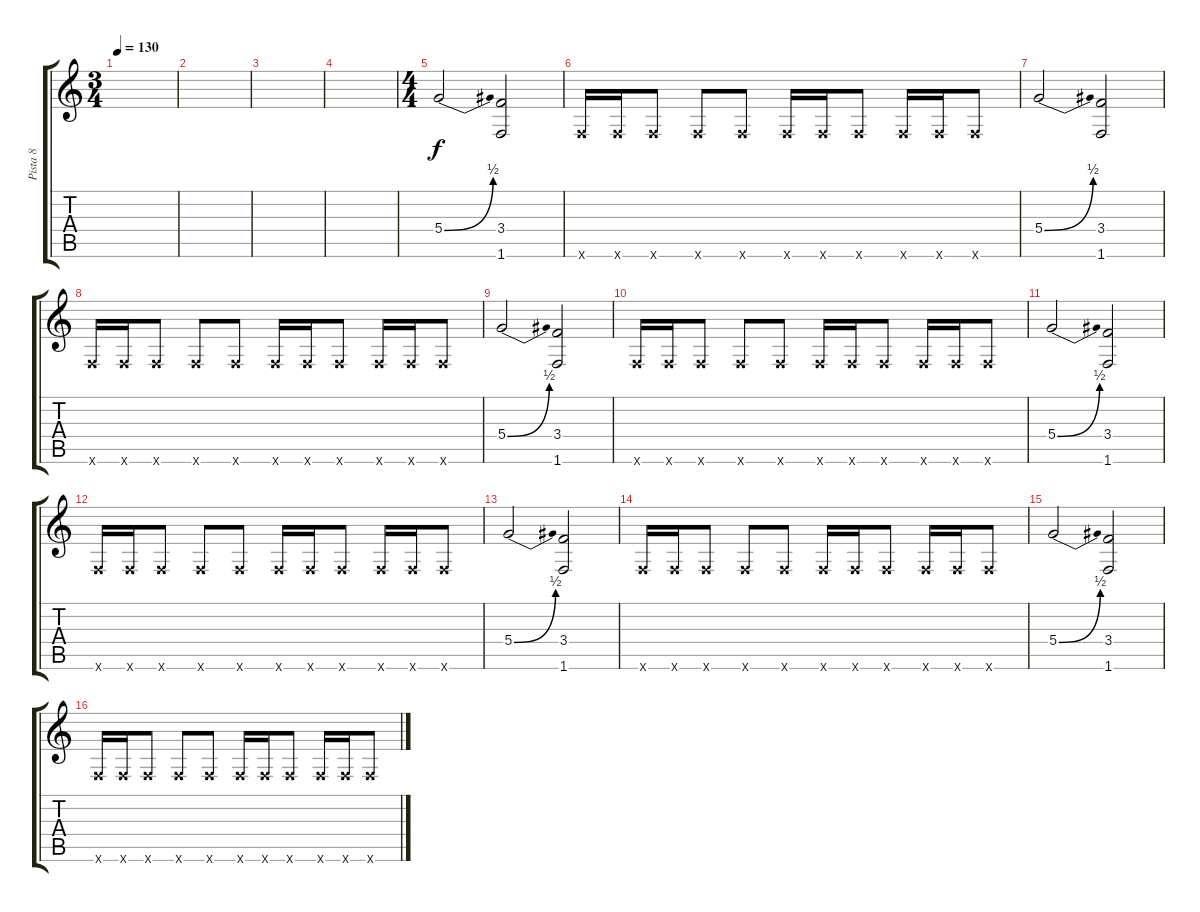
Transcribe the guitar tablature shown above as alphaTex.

\track ("Pista 8" "Pista 8") {instrument distortionguitar}
\staff {score tabs}
\tuning (E4 B3 G3 D3 A2 E2) {hide}
\ts (3 4)
\tempo 130
\clef g2
\ks c
|
|
|
|
\ts (4 4)
5.4{be (bend 0 0 60 2)}.2 (3.4 1.6).2 |
1.6{x}.16 1.6{x}.16 1.6{x}.8 1.6{x}.8 1.6{x}.8 1.6{x}.16 1.6{x}.16 1.6{x}.8 1.6{x}.16 1.6{x}.16 1.6{x}.8 |
5.4{be (bend 0 0 60 2)}.2 (3.4 1.6).2 |
1.6{x}.16 1.6{x}.16 1.6{x}.8 1.6{x}.8 1.6{x}.8 1.6{x}.16 1.6{x}.16 1.6{x}.8 1.6{x}.16 1.6{x}.16 1.6{x}.8 |
5.4{be (bend 0 0 60 2)}.2 (3.4 1.6).2 |
1.6{x}.16 1.6{x}.16 1.6{x}.8 1.6{x}.8 1.6{x}.8 1.6{x}.16 1.6{x}.16 1.6{x}.8 1.6{x}.16 1.6{x}.16 1.6{x}.8 |
5.4{be (bend 0 0 60 2)}.2 (3.4 1.6).2 |
1.6{x}.16 1.6{x}.16 1.6{x}.8 1.6{x}.8 1.6{x}.8 1.6{x}.16 1.6{x}.16 1.6{x}.8 1.6{x}.16 1.6{x}.16 1.6{x}.8 |
5.4{be (bend 0 0 60 2)}.2 (3.4 1.6).2 |
1.6{x}.16 1.6{x}.16 1.6{x}.8 1.6{x}.8 1.6{x}.8 1.6{x}.16 1.6{x}.16 1.6{x}.8 1.6{x}.16 1.6{x}.16 1.6{x}.8 |
5.4{be (bend 0 0 60 2)}.2 (3.4 1.6).2 |
1.6{x}.16 1.6{x}.16 1.6{x}.8 1.6{x}.8 1.6{x}.8 1.6{x}.16 1.6{x}.16 1.6{x}.8 1.6{x}.16 1.6{x}.16 1.6{x}.8
